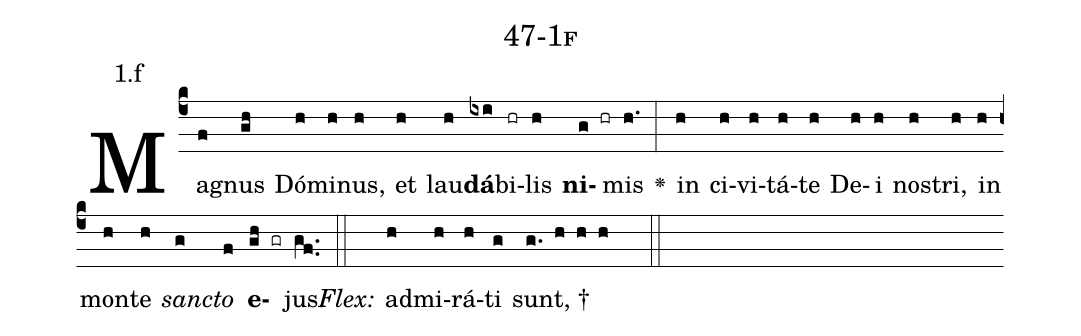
name: 47-1f;
annotation: 1.f;
%%
(c4)Ma(f)gnus(gh) Dó(h)mi(h)nus,(h) et(h) lau(h)<b>dá</b>(ixi)bi(hr)lis(h) <b>ni</b>(g hr)mis(h.) <v>\greheightstar</v>(:) in(h) ci(h)vi(h)tá(h)te(h) De(h)i(h) nos(h)tri,(h) in(h) mon(h)te(h) <i>sanc</i>(g)<i>to</i>(f) <b>e</b>(gh gr)jus.(gf..) (::)
<i>Flex:</i>()  ad(h)mi(h)rá(h)ti(g) sunt, †(g. h h h  ::)

%E(h) u(h) o(g) u(f) a(gh) e.(gf..) (::)
